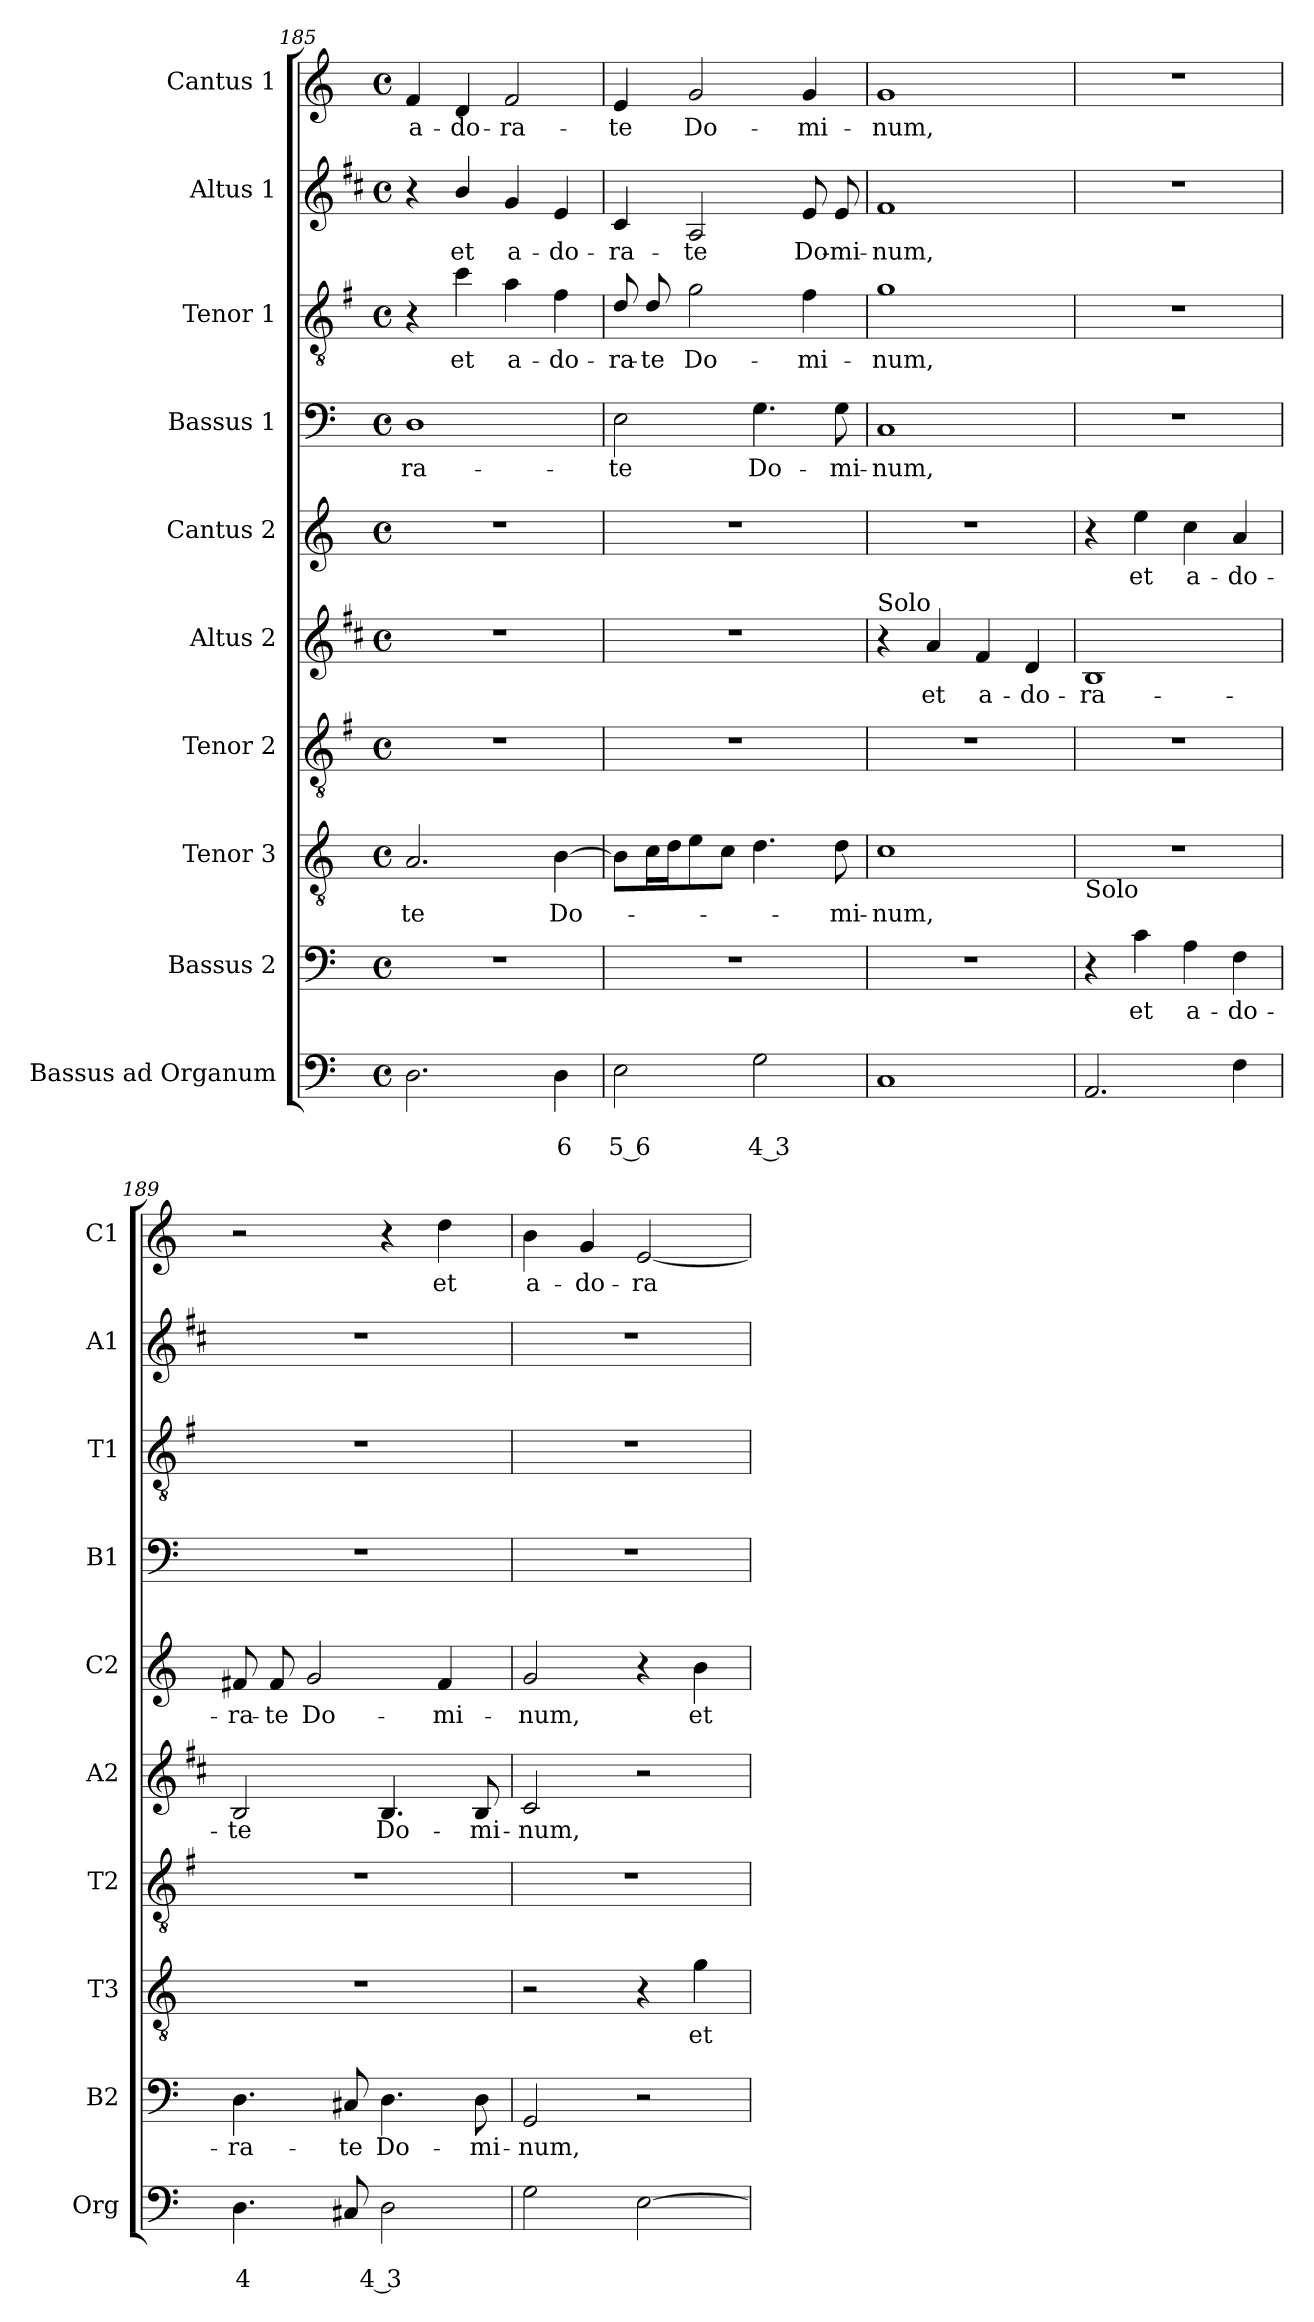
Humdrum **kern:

**kern	**text	**text	**kern	**text	**kern	**text	**kern	**kern	**text	**kern	**text	**kern	**text	**kern	**text	**kern	**text	**kern	**text
*part10	*part10	*part10	*part9	*part9	*part8	*part8	*part7	*part6	*part6	*part5	*part5	*part4	*part4	*part3	*part3	*part2	*part2	*part1	*part1
*staff10	*staff10	*staff10	*staff9	*staff9	*staff8	*staff8	*staff7	*staff6	*staff6	*staff5	*staff5	*staff4	*staff4	*staff3	*staff3	*staff2	*staff2	*staff1	*staff1
*I"Bassus ad Organum	*	*	*I"Bassus 2	*	*I"Tenor 3	*	*I"Tenor 2	*I"Altus 2	*	*I"Cantus 2	*	*I"Bassus 1	*	*I"Tenor 1	*	*I"Altus 1	*	*I"Cantus 1	*
*I'Org	*	*	*I'B2	*	*I'T3	*	*I'T2	*I'A2	*	*I'C2	*	*I'B1	*	*I'T1	*	*I'A1	*	*I'C1	*
*clefF4	*	*	*clefF4	*	*clefGv2	*	*clefGv2	*clefG2	*	*clefG2	*	*clefF4	*	*clefGv2	*	*clefG2	*	*clefG2	*
*	*	*	*	*	*	*	*ITrd4c7	*ITrd1c2	*	*	*	*	*	*ITrd4c7	*	*ITrd1c2	*	*	*
*k[]	*	*	*k[]	*	*k[]	*	*k[]	*k[]	*	*k[]	*	*k[]	*	*k[]	*	*k[]	*	*k[]	*
*C:	*	*	*C:	*	*C:	*	*C:	*C:	*	*C:	*	*C:	*	*C:	*	*C:	*	*C:	*
*M4/4	*	*	*M4/4	*	*M4/4	*	*M4/4	*M4/4	*	*M4/4	*	*M4/4	*	*M4/4	*	*M4/4	*	*M4/4	*
*met(c)	*	*	*met(c)	*	*met(c)	*	*met(c)	*met(c)	*	*met(c)	*	*met(c)	*	*met(c)	*	*met(c)	*	*met(c)	*
=185	=185	=185	=185	=185	=185	=185	=185	=185	=185	=185	=185	=185	=185	=185	=185	=185	=185	=185	=185
!	!	!	!	!	!	!LO:LY:b	!	!	!	!	!	!	!LO:LY:b	!	!	!	!	!	!LO:LY:b
2.D\	.	.	1r	.	2.A/	-te	1r	1r	.	1r	.	1D	-ra-	4r	.	4r	.	4f/	a-
!	!	!	!	!	!	!	!	!	!	!	!	!	!	!	!LO:LY:b	!	!LO:LY:b	!	!LO:LY:b
.	.	.	.	.	.	.	.	.	.	.	.	.	.	4f\	et	4a/	et	4d/	-do-
!	!	!	!	!	!	!	!	!	!	!	!	!	!	!	!LO:LY:b	!	!LO:LY:b	!	!LO:LY:b
.	.	.	.	.	.	.	.	.	.	.	.	.	.	4d\	a-	4f/	a-	2f/	-ra-
!	!	!LO:LY:b	!	!	!	!LO:LY:b	!	!	!	!	!	!	!	!	!LO:LY:b	!	!LO:LY:b	!	!
4D\	.	6	.	.	[4B\	Do-	.	.	.	.	.	.	.	4B\	-do-	4d/	-do-	.	.
=186	=186	=186	=186	=186	=186	=186	=186	=186	=186	=186	=186	=186	=186	=186	=186	=186	=186	=186	=186
!	!	!LO:LY:b	!	!	!	!	!	!	!	!	!	!	!LO:LY:b	!	!LO:LY:b	!	!LO:LY:b	!	!LO:LY:b
2E\	.	5 6	1r	.	8B\L]	.	1r	1r	.	1r	.	2E\	-te	8G/	-ra-	4B/	-ra-	4e/	-te
!	!	!	!	!	!	!	!	!	!	!	!	!	!	!	!LO:LY:b	!	!	!	!
.	.	.	.	.	16c\L	.	.	.	.	.	.	.	.	8G/	-te	.	.	.	.
.	.	.	.	.	16d\J	.	.	.	.	.	.	.	.	.	.	.	.	.	.
!	!	!	!	!	!	!	!	!	!	!	!	!	!	!	!LO:LY:b	!	!LO:LY:b	!	!LO:LY:b
.	.	.	.	.	8e\	.	.	.	.	.	.	.	.	2c\	Do-	2G/	-te	2g/	Do-
.	.	.	.	.	8c\J	.	.	.	.	.	.	.	.	.	.	.	.	.	.
!	!	!LO:LY:b	!	!	!	!	!	!	!	!	!	!	!LO:LY:b	!	!	!	!	!	!
2G\	.	4 3	.	.	4.d\	.	.	.	.	.	.	4.G\	Do-	.	.	.	.	.	.
!	!	!	!	!	!	!	!	!	!	!	!	!	!	!	!LO:LY:b	!	!LO:LY:b	!	!LO:LY:b
.	.	.	.	.	.	.	.	.	.	.	.	.	.	4B\	-mi-	8d/	Do-	4g/	-mi-
!	!	!	!	!	!	!LO:LY:b	!	!	!	!	!	!	!LO:LY:b	!	!	!	!LO:LY:b	!	!
.	.	.	.	.	8d\	-mi-	.	.	.	.	.	8G\	-mi-	.	.	8d/	-mi-	.	.
=187	=187	=187	=187	=187	=187	=187	=187	=187	=187	=187	=187	=187	=187	=187	=187	=187	=187	=187	=187
!	!	!	!	!	!	!	!	!LO:TX:a:t=Solo	!	!	!	!	!	!	!	!	!	!	!
!	!	!	!	!	!	!LO:LY:b	!	!	!	!	!	!	!LO:LY:b	!	!LO:LY:b	!	!LO:LY:b	!	!LO:LY:b
1C	.	.	1r	.	1c	-num,	1r	4r	.	1r	.	1C	-num,	1c	-num,	1e	-num,	1g	-num,
!	!	!	!	!	!	!	!	!	!LO:LY:b	!	!	!	!	!	!	!	!	!	!
.	.	.	.	.	.	.	.	4g/	et	.	.	.	.	.	.	.	.	.	.
!	!	!	!	!	!	!	!	!	!LO:LY:b	!	!	!	!	!	!	!	!	!	!
.	.	.	.	.	.	.	.	4e/	a-	.	.	.	.	.	.	.	.	.	.
!	!	!	!	!	!	!	!	!	!LO:LY:b	!	!	!	!	!	!	!	!	!	!
.	.	.	.	.	.	.	.	4c/	-do-	.	.	.	.	.	.	.	.	.	.
=188	=188	=188	=188	=188	=188	=188	=188	=188	=188	=188	=188	=188	=188	=188	=188	=188	=188	=188	=188
!	!	!	!	!	!LO:TX:b:t=Solo	!	!	!	!	!	!	!	!	!	!	!	!	!	!
!	!	!	!	!	!	!	!	!	!LO:LY:b	!	!	!	!	!	!	!	!	!	!
2.AA/	.	.	4r	.	1r	.	1r	1A	-ra-	4r	.	1r	.	1r	.	1r	.	1r	.
!	!	!	!	!LO:LY:b	!	!	!	!	!	!	!LO:LY:b	!	!	!	!	!	!	!	!
.	.	.	4c\	et	.	.	.	.	.	4ee\	et	.	.	.	.	.	.	.	.
!	!	!	!	!LO:LY:b	!	!	!	!	!	!	!LO:LY:b	!	!	!	!	!	!	!	!
.	.	.	4A\	a-	.	.	.	.	.	4cc\	a-	.	.	.	.	.	.	.	.
!	!	!	!	!LO:LY:b	!	!	!	!	!	!	!LO:LY:b	!	!	!	!	!	!	!	!
4F\	.	.	4F\	-do-	.	.	.	.	.	4a/	-do-	.	.	.	.	.	.	.	.
!!LO:PB:g=z
=189	=189	=189	=189	=189	=189	=189	=189	=189	=189	=189	=189	=189	=189	=189	=189	=189	=189	=189	=189
!	!	!LO:LY:b	!	!LO:LY:b	!	!	!	!	!LO:LY:b	!	!LO:LY:b	!	!	!	!	!	!	!	!
4.D\	.	4	4.D\	-ra-	1r	.	1r	2A/	-te	8f#X/	-ra-	1r	.	1r	.	1r	.	2r	.
!	!	!	!	!	!	!	!	!	!	!	!LO:LY:b	!	!	!	!	!	!	!	!
.	.	.	.	.	.	.	.	.	.	8f#/	-te	.	.	.	.	.	.	.	.
!	!	!	!	!	!	!	!	!	!	!	!LO:LY:b	!	!	!	!	!	!	!	!
.	.	.	.	.	.	.	.	.	.	2g/	Do-	.	.	.	.	.	.	.	.
!	!	!	!	!LO:LY:b	!	!	!	!	!	!	!	!	!	!	!	!	!	!	!
8C#X/	.	.	8C#X/	-te	.	.	.	.	.	.	.	.	.	.	.	.	.	.	.
!	!	!LO:LY:b	!	!LO:LY:b	!	!	!	!	!LO:LY:b	!	!	!	!	!	!	!	!	!	!
2D\	.	4 3	4.D\	Do-	.	.	.	4.A/	Do-	.	.	.	.	.	.	.	.	4r	.
!	!	!	!	!	!	!	!	!	!	!	!LO:LY:b	!	!	!	!	!	!	!	!LO:LY:b
.	.	.	.	.	.	.	.	.	.	4f#/	-mi-	.	.	.	.	.	.	4dd\	et
!	!	!	!	!LO:LY:b	!	!	!	!	!LO:LY:b	!	!	!	!	!	!	!	!	!	!
.	.	.	8D\	-mi-	.	.	.	8A/	-mi-	.	.	.	.	.	.	.	.	.	.
=190	=190	=190	=190	=190	=190	=190	=190	=190	=190	=190	=190	=190	=190	=190	=190	=190	=190	=190	=190
!	!	!	!	!LO:LY:b	!	!	!	!	!LO:LY:b	!	!LO:LY:b	!	!	!	!	!	!	!	!LO:LY:b
2G\	.	.	2GG/	-num,	2r	.	1r	2B/	-num,	2g/	-num,	1r	.	1r	.	1r	.	4b\	a-
!	!	!	!	!	!	!	!	!	!	!	!	!	!	!	!	!	!	!	!LO:LY:b
.	.	.	.	.	.	.	.	.	.	.	.	.	.	.	.	.	.	4g/	-do-
!	!	!	!	!	!	!	!	!	!	!	!	!	!	!	!	!	!	!	!LO:LY:b
[2E\	.	.	2r	.	4r	.	.	2r	.	4r	.	.	.	.	.	.	.	[2e/	-ra-
!	!	!	!	!	!	!LO:LY:b	!	!	!	!	!LO:LY:b	!	!	!	!	!	!	!	!
.	.	.	.	.	4g\	et	.	.	.	4b\	et	.	.	.	.	.	.	.	.
=	=	=	=	=	=	=	=	=	=	=	=	=	=	=	=	=	=	=	=
*-	*-	*-	*-	*-	*-	*-	*-	*-	*-	*-	*-	*-	*-	*-	*-	*-	*-	*-	*-
